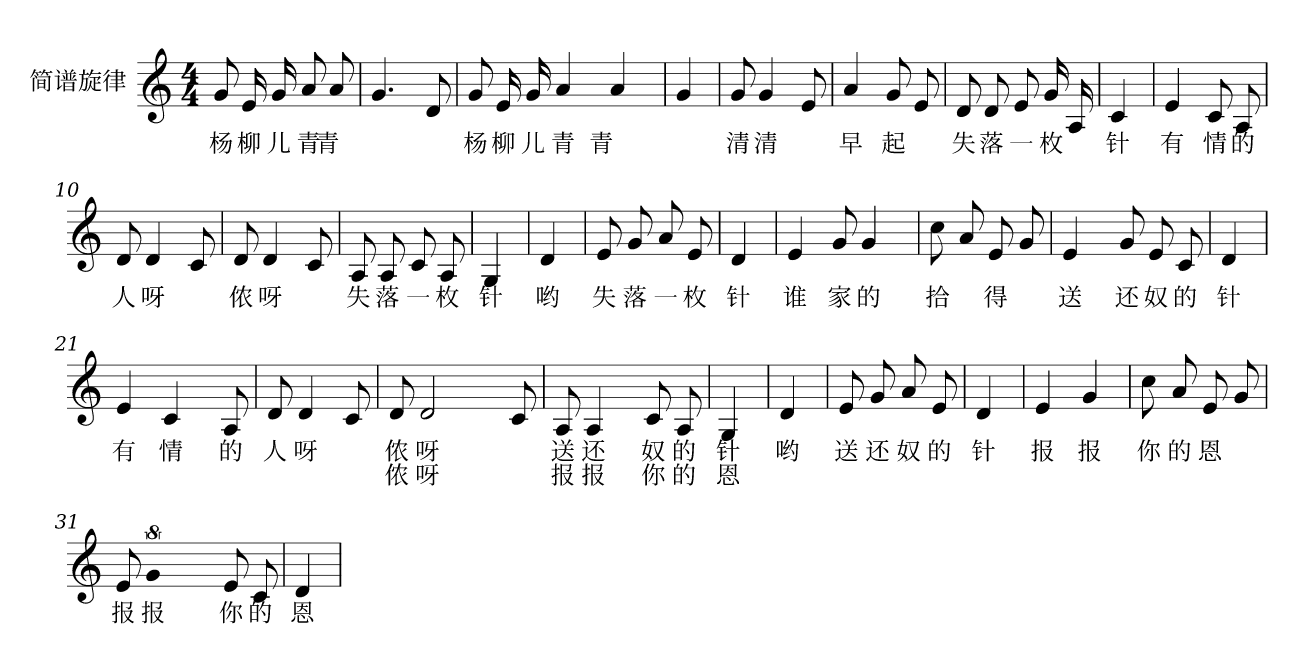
**kern	**text	**text
*part1	*part1	*part1
*staff1	*staff1	*staff1
*I"简谱旋律	*	*
*k[]	*	*
*M4/4	*	*
=1	=1	=1
8g	杨	.
16e	柳	.
16g	儿	.
8a	青	.
8a	青	.
=2	=2	=2
4.g	.	.
8d	.	.
=3	=3	=3
8g	杨	.
16e	柳	.
16g	儿	.
!LO:N:vis=4	!	!
4.a	青	.
!LO:N:vis=4	!	!
4.a	青	.
=4	=4	=4
4g	.	.
=5	=5	=5
8g	清	.
4g	清	.
8e	.	.
=6	=6	=6
4a	早	.
8g	起	.
8e	.	.
=7	=7	=7
8d	失	.
8d	落	.
8e	一	.
16g	枚	.
16A	.	.
=8	=8	=8
4c	针	.
=9	=9	=9
4e	有	.
8c	情	.
8A	的	.
=10	=10	=10
8d	人	.
4d	呀	.
8c	.	.
=11	=11	=11
8d	侬	.
4d	呀	.
8c	.	.
=12	=12	=12
8A	失	.
8A	落	.
8c	一	.
8A	枚	.
=13	=13	=13
4G	针	.
=14	=14	=14
4d	哟	.
=15	=15	=15
8e	失	.
8g	落	.
8a	一	.
8e	枚	.
=16	=16	=16
4d	针	.
=17	=17	=17
4e	谁	.
8g	家	.
!LO:N:vis=4	!	!
4.g	的	.
=18	=18	=18
8cc	拾	.
8a	.	.
8e	得	.
8g	.	.
=19	=19	=19
!LO:N:vis=4	!	!
4.e	送	.
8g	还	.
8e	奴	.
8c	的	.
=20	=20	=20
4d	针	.
=21	=21	=21
4e	有	.
!LO:N:vis=4	!	!
4.c	情	.
8A	的	.
=22	=22	=22
8d	人	.
4d	呀	.
8c	.	.
=23	=23	=23
8d	侬	侬
!LO:N:vis=2	!	!
2.d	呀	呀
8c	.	.
=24	=24	=24
8A	送	报
!LO:N:vis=4	!	!
4.A	还	报
8c	奴	你
8A	的	的
=25	=25	=25
4G	针	恩
=26	=26	=26
4d	哟	.
=27	=27	=27
8e	送	.
8g	还	.
8a	奴	.
8e	的	.
=28	=28	=28
4d	针	.
=29	=29	=29
4e	报	.
4g	报	.
=30	=30	=30
8cc	你	.
8a	的	.
8e	恩	.
8g	.	.
=31	=31	=31
8e	报	.
!LO:N:vis=2	!	!
8%5g	报	.
8e	你	.
8c	的	.
=32	=32	=32
4d	恩	.
=	=	=
*-	*-	*-
